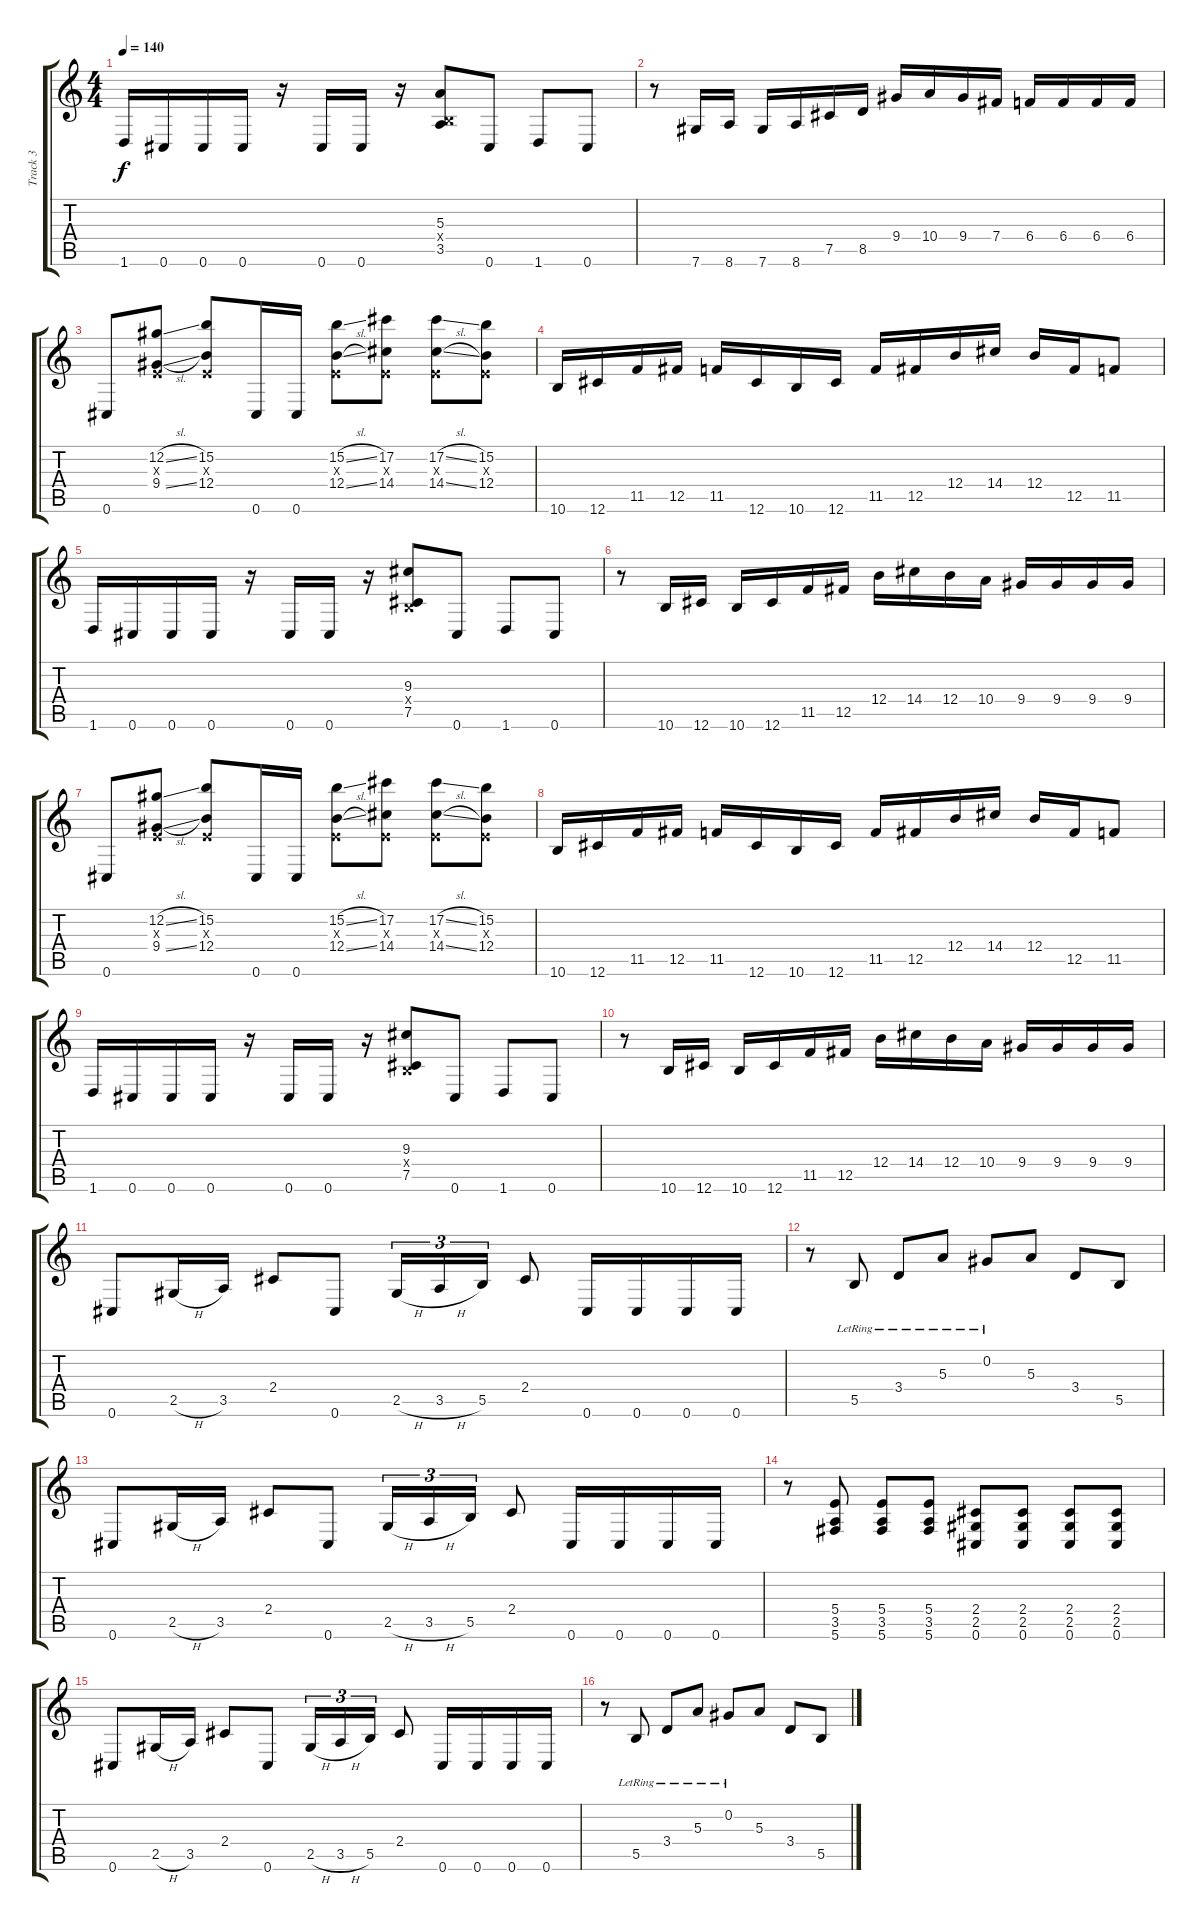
\track ("Track 3" "Track 3") {instrument distortionguitar}
\staff {score tabs}
\tuning (Db4 Ab3 E3 B2 Gb2 Db2) {hide}
\ts (4 4)
\tempo 140
\clef g2
\ks c
1.6.16{dy f} 0.6.16 0.6.16 0.6.16 r.16 0.6.16 0.6.16 r.16 (5.3 0.4{x} 3.5).8 0.6.8 1.6.8 0.6.8 |
r.8 7.6.16 8.6.16 7.6.16 8.6.16 7.5.16 8.5.16 9.4.16 10.4.16 9.4.16 7.4.16 6.4.16 6.4.16 6.4.16 6.4.16 |
0.6.8 (12.2{sl} 0.3{x} 9.4{sl}).8 (15.2 0.3{x} 12.4).8 0.6.16 0.6.16 (15.2{sl} 0.3{x} 12.4{sl}).8 (17.2 0.3{x} 14.4).8 (17.2{sl} 0.3{x} 14.4{sl}).8 (15.2 0.3{x} 12.4).8 |
10.6.16 12.6.16 11.5.16 12.5.16 11.5.16 12.6.16 10.6.16 12.6.16 11.5.16 12.5.16 12.4.16 14.4.16 12.4.16 12.5.16 11.5.8 |
1.6.16 0.6.16 0.6.16 0.6.16 r.16 0.6.16 0.6.16 r.16 (9.3 0.4{x} 7.5).8 0.6.8 1.6.8 0.6.8 |
r.8 10.6.16 12.6.16 10.6.16 12.6.16 11.5.16 12.5.16 12.4.16 14.4.16 12.4.16 10.4.16 9.4.16 9.4.16 9.4.16 9.4.16 |
0.6.8 (12.2{sl} 0.3{x} 9.4{sl}).8 (15.2 0.3{x} 12.4).8 0.6.16 0.6.16 (15.2{sl} 0.3{x} 12.4{sl}).8 (17.2 0.3{x} 14.4).8 (17.2{sl} 0.3{x} 14.4{sl}).8 (15.2 0.3{x} 12.4).8 |
10.6.16 12.6.16 11.5.16 12.5.16 11.5.16 12.6.16 10.6.16 12.6.16 11.5.16 12.5.16 12.4.16 14.4.16 12.4.16 12.5.16 11.5.8 |
1.6.16 0.6.16 0.6.16 0.6.16 r.16 0.6.16 0.6.16 r.16 (9.3 0.4{x} 7.5).8 0.6.8 1.6.8 0.6.8 |
r.8 10.6.16 12.6.16 10.6.16 12.6.16 11.5.16 12.5.16 12.4.16 14.4.16 12.4.16 10.4.16 9.4.16 9.4.16 9.4.16 9.4.16 |
0.6.8 2.5{h}.16 3.5.16 2.4.8 0.6.8 2.5{h}.16{tu (3 2)} 3.5{h}.16{tu (3 2)} 5.5.16{tu (3 2)} 2.4.8 0.6.16 0.6.16 0.6.16 0.6.16 |
r.8 5.5{lr}.8 3.4{lr}.8 5.3{lr}.8 0.2{lr}.8 5.3.8 3.4.8 5.5.8 |
0.6.8 2.5{h}.16 3.5.16 2.4.8 0.6.8 2.5{h}.16{tu (3 2)} 3.5{h}.16{tu (3 2)} 5.5.16{tu (3 2)} 2.4.8 0.6.16 0.6.16 0.6.16 0.6.16 |
r.8 (5.4 3.5 5.6).8 (5.4 3.5 5.6).8 (5.4 3.5 5.6).8 (2.4 2.5 0.6).8 (2.4 2.5 0.6).8 (2.4 2.5 0.6).8 (2.4 2.5 0.6).8 |
0.6.8 2.5{h}.16 3.5.16 2.4.8 0.6.8 2.5{h}.16{tu (3 2)} 3.5{h}.16{tu (3 2)} 5.5.16{tu (3 2)} 2.4.8 0.6.16 0.6.16 0.6.16 0.6.16 |
r.8 5.5{lr}.8 3.4{lr}.8 5.3{lr}.8 0.2{lr}.8 5.3.8 3.4.8 5.5.8
